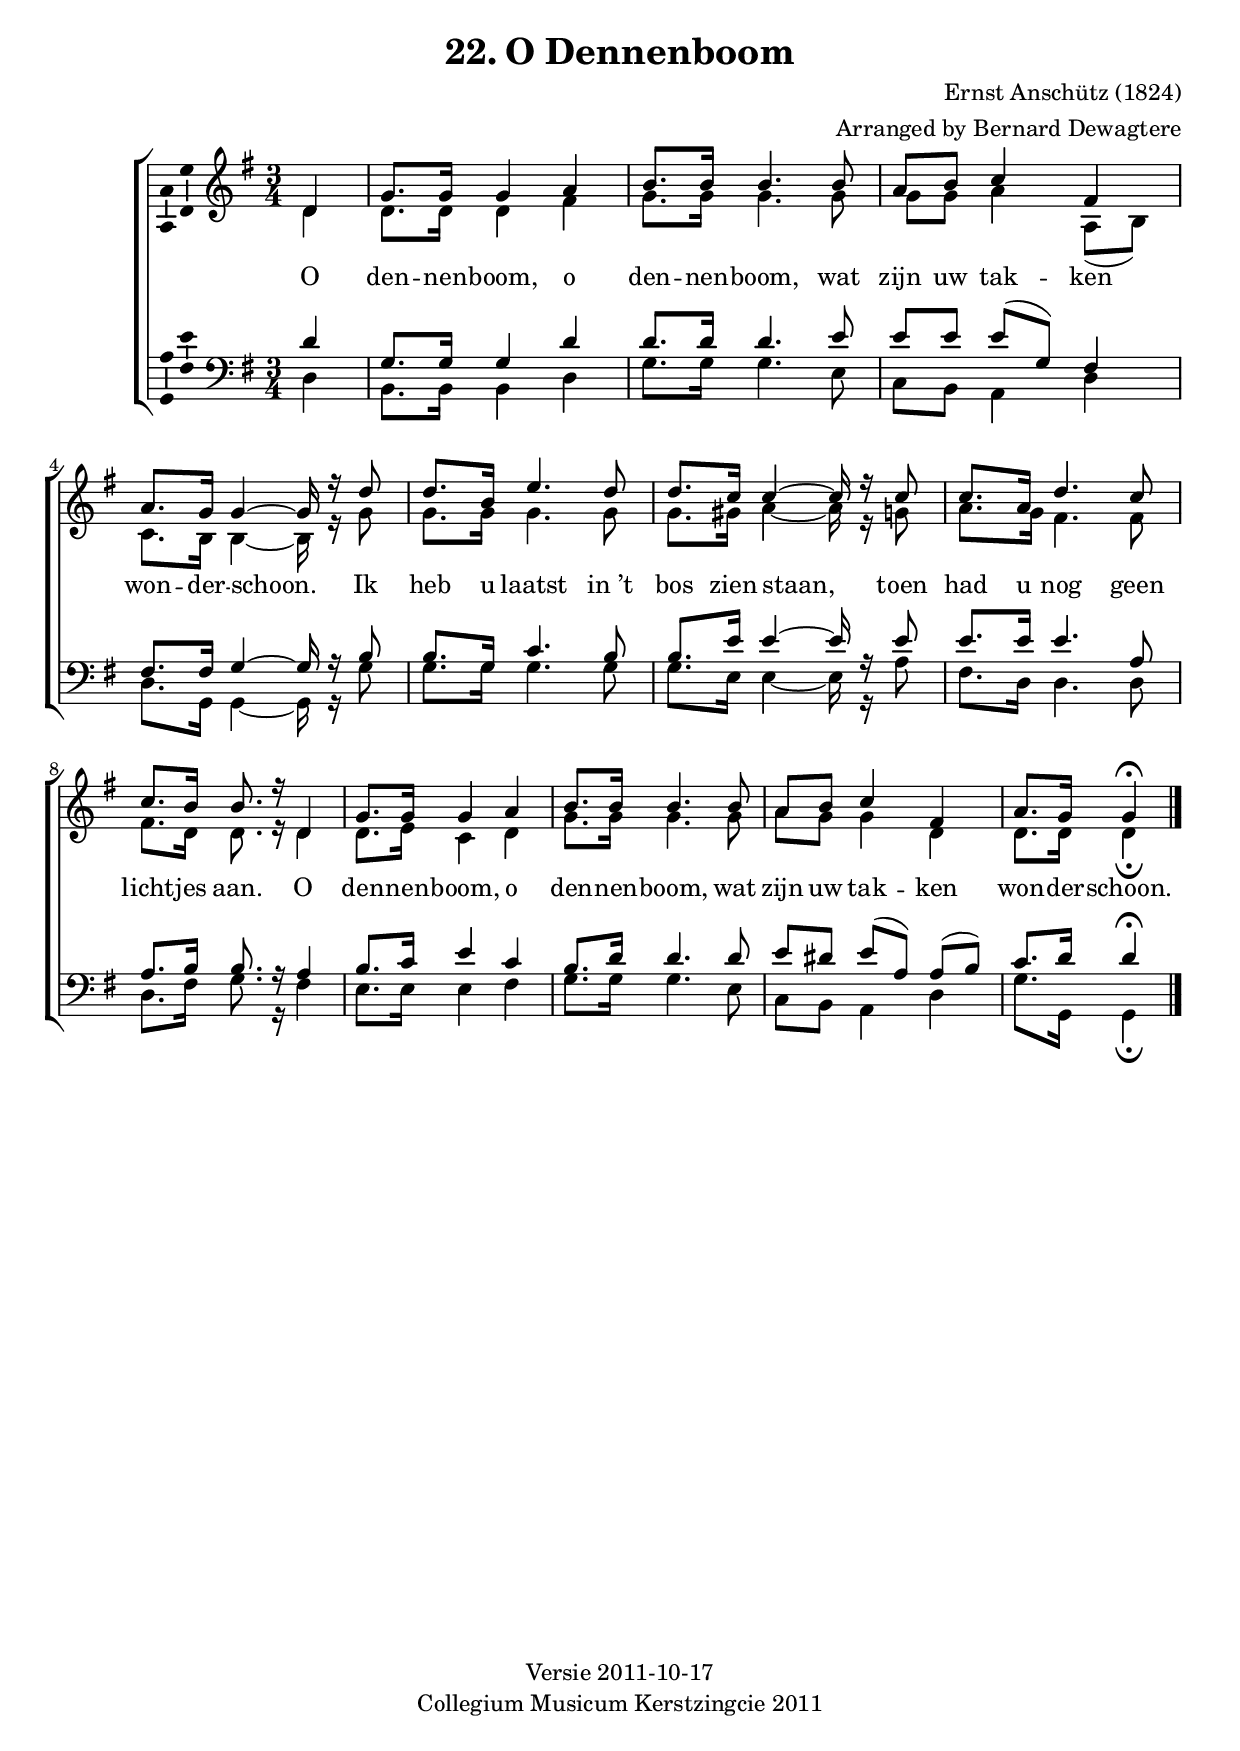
% vim: set fileformat=dos:
\version "2.12.3"

soprano = \relative c' {
  \key g \major
  \time 3/4
  \partial 4 d4
  % dennenboom, o
  g='8. g16 g4 a4 |
  % dennenboom, wat
  b8. b16 b4. b8 |
  % zijn  uw takken
  a8 b8 c4 fis,4 |
  % wonderschoon. Ik 
  a8. g16 g4 ~ g16 r16 d'8 |

  % heb u laatst in't
  d8. b16 e4. d8 |
  % bos zien staan, toen
  d8. c16 c4 ~ c16 r16 c8 |
  % had u nog geen
  c8. a16 d4. c8 |
  % lichtjes aan. O
  c8. b16 b8. r16 d,4 |

  % dennenboom, o
  g8. g16 g4 a4 |
  % dennenboom, wat
  b8. b16 b4. b8 |
  % zijn  uw takken
  a8 b8 c4 fis,4 |
  % wonderschoon
  a='8. g16 g4\fermata
  \bar "|."
}

sopranoVar = {
  \soprano
 %\alternative  {
 %  { % wonder-
 %    a='8. g16
 %    % Place Script \fermata inside TextScript 'fine'
 %    % -schoon
 %    \once \override Script #'script-priority = #-100
 %    \once \override TextScript  #'X-offset = #-0.8
 %    g8^\markup { \italic { "fine" } }\fermata r8 d4 
 %  }
 %  { 
 %    a'='4 g8 
 %    %\once \override TextScript #'X-align = ##LEFT
 %    r8^\markup { \center-align \italic { "D.C. al fine" } } \bar "||" }
 %}
}

alto = \relative c' {
  \key g \major
  \time 3/4
  % o
  % dennenboom, o
  % dennenboom, wat
  % zijn  uw takken
  % wonderschoon. Ik 
  \partial 4 d4
  d8. d16 d4 fis4 |
  g8. g16 g4. g8 |
  g8 g8 a4 a,8( b8) |
  c8. b16 b4 ~ b16 r16 g'8 |

  % heb u laatst in't
  % bos zien staan, toen
  % had u nog geen
  % lichtjes aan. O
  g8. g16 g4. g8 |
  g8. gis16 a4 ~ a16 r16 g8 |
  a8. g16 fis4. fis8 |
  fis8. d16 d8. r16 d4 |

  % dennenboom, o
  % dennenboom, wat
  % zijn  uw takken 
  % wonderschoon
  d8. e16 c4 d4 |
  g8. g16 g4. g8 |
  a8 g8 g4 d4 |
  d8. d16 d4\fermata
}


altoVar = \relative c' {
  \partial 4 r4 |
  d2(  fis4 ~ |
  fis2 f4
  e4 es2 |
  d2 ~ d16) r16 r8 |

  r4 c8( c'8 b4 ~ |
  b4 e,4.) r8 |
  
  r4 b8( b'8 a4 ~ |
  a4 d,4 c4 |
  b2 c4 |
  d4 g4 fis4 |
  e4 es2 |
  d4 ~ 
  % FIXME move fermata outside slur
  %\once \override Slur #'script-priority = #100
  %\once \override Script #'script-priority = #-100
  d4)\fermata
}

tenor = \relative c' {
  \key g \major
  \time 3/4
  % o
  % dennenboom, o
  % dennenboom, wat
  % zijn  uw takken
  % wonderschoon. Ik 
  \partial 4 d4 |
  g,8. g16 g4 d'4 |
  d8. d16 d4. e8 |
  e8[ e8] e8([ g,8)] fis4 |
  fis8. fis16 g4 ~ g16 r16 b8

  % heb u laatst in't
  % bos zien staan, toen
  % had u nog geen
  % lichtjes aan. O
  b8. g16 c4. b8 |
  b8. e16 e4 ~ e16 r16 e8 |
  e8. e16 e4. a,8 |
  a8. b16 b8. r16 a4

  % dennenboom, o
  % dennenboom, wat
  % zijn  uw takken
  % wonderschoon. Ik 
  b8. c16 e4 c4 |
  b8. d16 d4. d8 |
  e8[ dis8] e8([ a,8)] a8([ b8)] |
  c8. d16 d4\fermata
}

tenorVar = \relative c' {
  \partial 4 r4
  d2( e4 |
  fis2. |
  e2 a,4 ~ |
  a4 b4 ~ b16) r16 r8 |

  r4 g2( |
  gis4 a4.) r8 |

  r4 fis2( ~ |
  fis4 g4 fis4 |
  e2 es4 |
  d4 d'2 |
  c2 a4 ~ |
  a4 
  % move fermata outside slur
  %\once \override Slur #'script-priority = #100
  %\once \override Script #'script-priority = #-100
  b4\fermata)
}

bass = \relative c {
  \key g \major
  \time 3/4
  % o
  % dennenboom, o
  % dennenboom, wat
  % zijn  uw takken
  % wonderschoon. Ik 
  \partial 4 d4 |
  b8. b16 b4 d4 |
  g8. g16 g4. e8 |
  c8 b8 a4 d4 |
  d8. g,16 g4 ~ g16 r16 g'8 |

  % heb u laatst in't
  % bos zien staan, toen
  % had u nog geen
  % lichtjes aan. O
  g8. g16 g4. g8 |
  g8. e16 e4 ~ e16 r16 a8 |
  fis8. d16 d4. d8 |
  d8. fis16 g8. r16 fis4 |

  % dennenboom, o
  % dennenboom, wat
  % zijn  uw takken
  % wonderschoon. Ik 
  e8. e16 e4 fis4 |
  g8. g16 g4. e8 |
  c8 b8 a4 d4 |
  g8. g,16 g4\fermata
}

verseOneDE = \lyricmode {
  O Tan -- nen -- baum, O Tan -- nen -- baum
}
verseOneNL = \lyricmode {
  O
  den -- nen -- boom, o
  den -- nen -- boom, wat
  zijn uw tak -- ken
  won -- der -- schoon. Ik 

  heb u laatst "in ’t"
  bos zien staan, toen
  had u nog geen
  licht -- jes aan. O

  den -- nen -- boom, o
  den -- nen -- boom, wat
  zijn uw tak -- ken
  won -- der -- schoon.
}


nummer = "22."

\header {
  title = \markup { \nummer "O Dennenboom" }
  composer = "Ernst Anschütz (1824)"
  arranger = "Arranged by Bernard Dewagtere"
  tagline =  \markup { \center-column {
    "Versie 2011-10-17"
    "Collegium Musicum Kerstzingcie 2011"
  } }
}

\score {
  \new ChoirStaff <<
    \new Staff = "upper" <<
      \clef "treble"
      \new Voice = "vSoprano" { 
        \override Ambitus #'X-offset = #2.0
        \voiceOne \soprano 
      }
      \new Voice = "vAlto" { \voiceTwo \alto }
    >>

    \new Lyrics \lyricsto "vSoprano" \verseOneNL

    \new Staff = "lower" <<
      \clef "bass"
      \new Voice = "vTenor" { 
        \override Ambitus #'X-offset = #2.0
        \voiceOne \tenor 
      }
      \new Voice = "vBass" { \voiceTwo \bass }
    >>
  >>
  \layout { 
    % We can haz ambitus to display pitch range?
    \context { \Voice 
      \consists "Ambitus_engraver"
    }
  }
}
